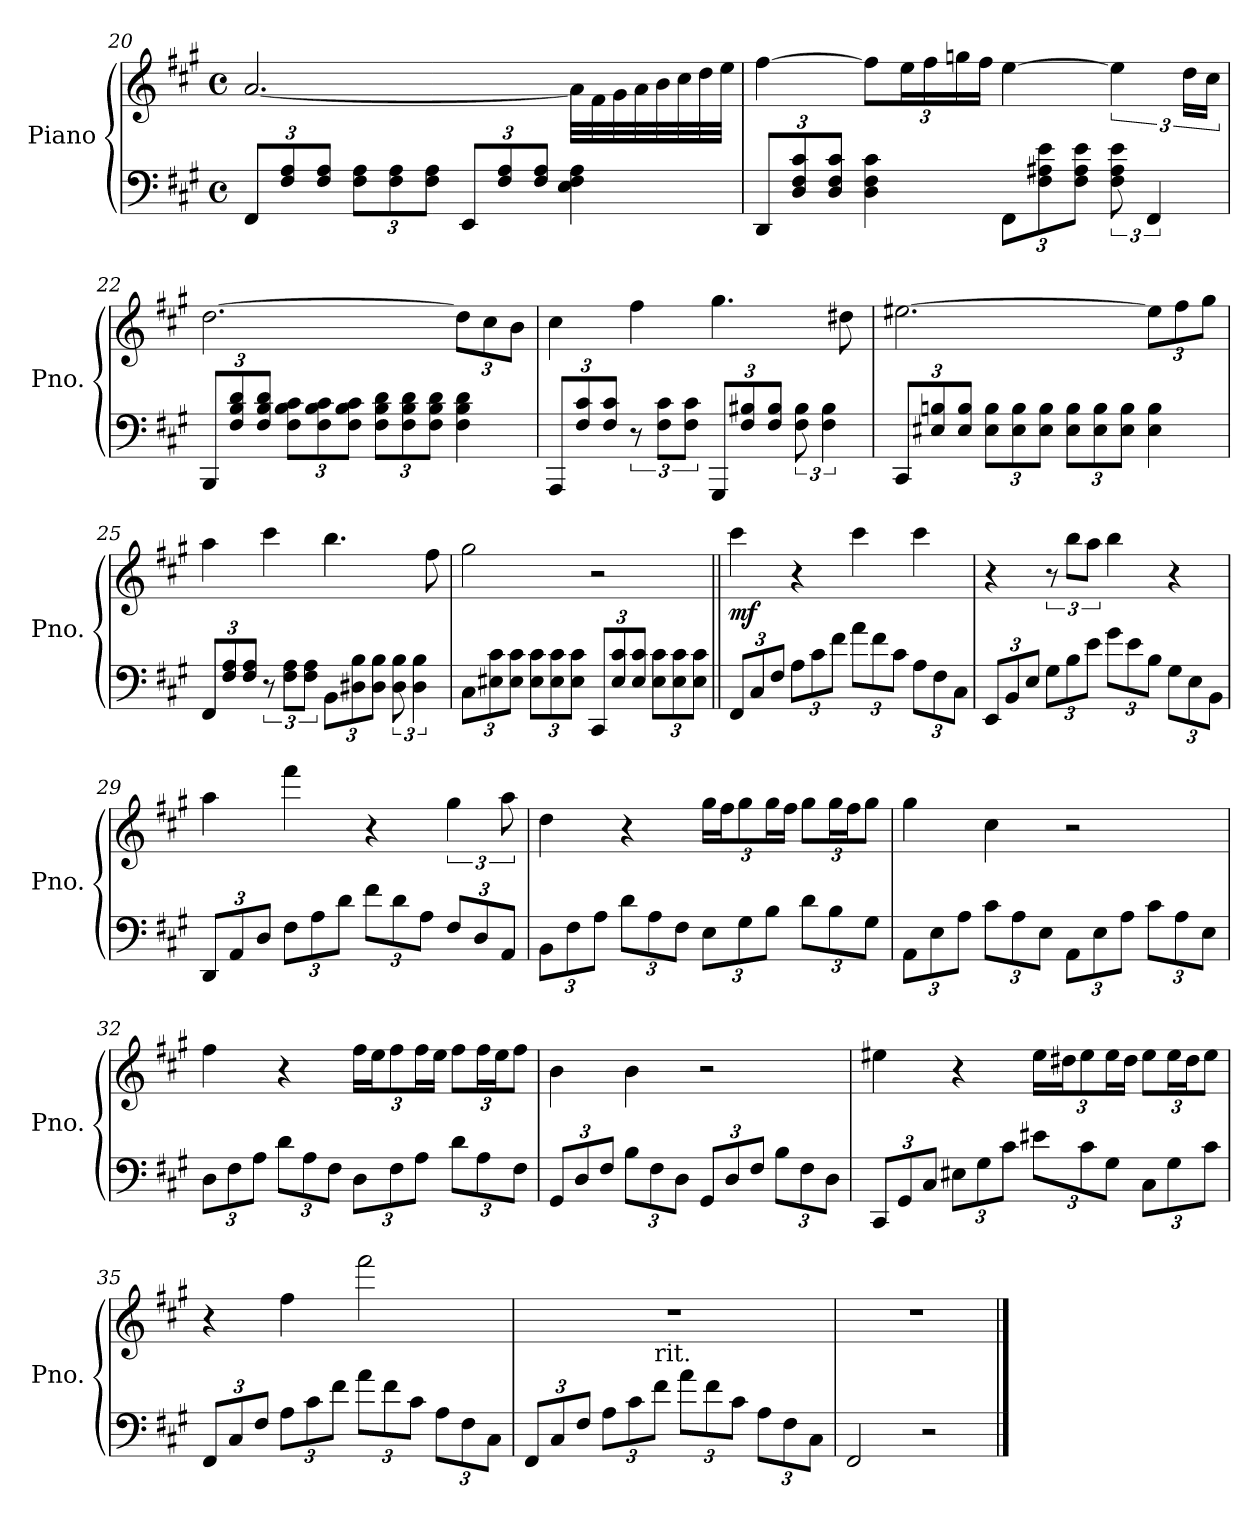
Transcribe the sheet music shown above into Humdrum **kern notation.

**kern	**kern	**dynam
*part1	*part1	*part1
*staff2	*staff1	*staff1/2
*I"Piano	*	*
*I'Pno.	*	*
!!LO:LB:g=z
*clefF4	*clefG2	*
*k[f#c#g#]	*k[f#c#g#]	*
*M4/4	*M4/4	*
*met(c)	*met(c)	*
*Xbrackettup	*	*
=20	=20	=20
12FF#/L	[2.a/	.
12F#/ 12A/	.	.
12F#/ 12A/J	.	.
12F#\ 12A\L	.	.
12F#\ 12A\	.	.
12F#\ 12A\J	.	.
12EE/L	.	.
12F#/ 12A/	.	.
12F#/ 12A/J	.	.
4E\ 4F#\ 4A\	32a\LLL]	.
.	32f#\	.
.	32g#\	.
.	32a\	.
.	32b\	.
.	32cc#\	.
.	32dd\	.
.	32ee\JJJ	.
=21	=21	=21
12DD/L	[4ff#\	.
12D/ 12F#/ 12c#/	.	.
12D/ 12F#/ 12c#/J	.	.
*	*Xbrackettup	*
4D\ 4F#\ 4c#\	12ff#\L]	.
.	24ee\L	.
.	24ff#\	.
.	24ggn\	.
.	24ff#\JJ	.
12FF#\L	[4ee\	.
12F#\ 12A#X\ 12e\	.	.
12F#\ 12A#\ 12e\J	.	.
*brackettup	*brackettup	*
12F#\ 12A#\ 12e\	6ee\]	.
6FF#/	.	.
.	24dd\LL	.
.	24cc#\JJ	.
!!LO:LB:g=z
=22	=22	=22
*Xbrackettup	*	*
12BBB/L	[2.dd\	.
12F#/ 12B/ 12d/	.	.
12F#/ 12B/ 12d/J	.	.
12F#\ 12B\ 12c#\L	.	.
12F#\ 12B\ 12c#\	.	.
12F#\ 12B\ 12c#\J	.	.
12F#\ 12B\ 12d\L	.	.
12F#\ 12B\ 12d\	.	.
12F#\ 12B\ 12d\J	.	.
*	*Xbrackettup	*
4F#\ 4B\ 4d\	12dd\L]	.
.	12cc#\	.
.	12b\J	.
=23	=23	=23
12AAA/L	4cc#\	.
12F#/ 12c#/	.	.
12F#/ 12c#/J	.	.
*brackettup	*	*
12r	4ff#\	.
12F#\ 12c#\L	.	.
12F#\ 12c#\J	.	.
*Xbrackettup	*	*
12GGG#/L	4.gg#\	.
12F#/ 12B#X/	.	.
12F#/ 12B#/J	.	.
*brackettup	*	*
12F#\ 12B#\	.	.
6F#\ 6B#\	.	.
.	8dd#X\	.
!!LO:LB:g=z
=24	=24	=24
*Xbrackettup	*	*
12CC#/L	[2.ee#X\	.
12E#X/ 12Bn/	.	.
12E#/ 12B/J	.	.
12E#\ 12B\L	.	.
12E#\ 12B\	.	.
12E#\ 12B\J	.	.
12E#\ 12B\L	.	.
12E#\ 12B\	.	.
12E#\ 12B\J	.	.
4E#\ 4B\	12ee#\L]	.
.	12ff#\	.
.	12gg#\J	.
=25	=25	=25
12FF#/L	4aa\	.
12F#/ 12A/	.	.
12F#/ 12A/J	.	.
*brackettup	*	*
12r	4ccc#\	.
12F#\ 12A\L	.	.
12F#\ 12A\J	.	.
*Xbrackettup	*	*
12BB\L	4.bb\	.
12D#X\ 12B\	.	.
12D#\ 12B\J	.	.
*brackettup	*	*
12D#\ 12B\	.	.
6D#\ 6B\	.	.
.	8ff#\	.
=26	=26	=26
*Xbrackettup	*	*
12C#\L	2gg#\	.
12E#X\ 12c#\	.	.
12E#\ 12c#\J	.	.
12E#\ 12c#\L	.	.
12E#\ 12c#\	.	.
12E#\ 12c#\J	.	.
12CC#/L	2r	.
12E#/ 12c#/	.	.
12E#/ 12c#/J	.	.
12E#\ 12c#\L	.	.
12E#\ 12c#\	.	.
12E#\ 12c#\J	.	.
!!LO:LB:g=z
=27||	=27||	=27||
!	!	!LO:DY:b
12FF#/L	4ccc#\	mf
12C#/	.	.
12F#/J	.	.
12A\L	4r	.
12c#\	.	.
12f#\J	.	.
12a\L	4ccc#\	.
12f#\	.	.
12c#\J	.	.
12A\L	4ccc#\	.
12F#\	.	.
12C#\J	.	.
=28	=28	=28
12EE/L	4r	.
12BB/	.	.
12E/J	.	.
*	*brackettup	*
12G#\L	12r	.
12B\	12bb\L	.
12e\J	12aa\J	.
12g#\L	4bb\	.
12e\	.	.
12B\J	.	.
12G#\L	4r	.
12E\	.	.
12BB\J	.	.
=29	=29	=29
12DD/L	4aa\	.
12AA/	.	.
12D/J	.	.
12F#\L	4fff#\	.
12A\	.	.
12d\J	.	.
12f#\L	4r	.
12d\	.	.
12A\J	.	.
12F#/L	6gg#\	.
12D/	.	.
12AA/J	12aa\	.
!!LO:PB:g=z
=30	=30	=30
12BB\L	4dd\	.
12F#\	.	.
12A\J	.	.
12d\L	4r	.
12A\	.	.
12F#\J	.	.
*	*Xbrackettup	*
12E\L	24gg#\LL	.
.	24ff#\J	.
12G#\	12gg#\	.
12B\J	24gg#\L	.
.	24ff#\JJ	.
12d\L	12gg#\L	.
12B\	24gg#\L	.
.	24ff#\J	.
12G#\J	12gg#\J	.
=31	=31	=31
12AA\L	4gg#\	.
12E\	.	.
12A\J	.	.
12c#\L	4cc#\	.
12A\	.	.
12E\J	.	.
12AA\L	2r	.
12E\	.	.
12A\J	.	.
12c#\L	.	.
12A\	.	.
12E\J	.	.
=32	=32	=32
12D\L	4ff#\	.
12F#\	.	.
12A\J	.	.
12d\L	4r	.
12A\	.	.
12F#\J	.	.
12D\L	24ff#\LL	.
.	24ee\J	.
12F#\	12ff#\	.
12A\J	24ff#\L	.
.	24ee\JJ	.
12d\L	12ff#\L	.
12A\	24ff#\L	.
.	24ee\J	.
12F#\J	12ff#\J	.
!!LO:LB:g=z
=33	=33	=33
12GG#/L	4b\	.
12D/	.	.
12F#/J	.	.
12B\L	4b\	.
12F#\	.	.
12D\J	.	.
12GG#/L	2r	.
12D/	.	.
12F#/J	.	.
12B\L	.	.
12F#\	.	.
12D\J	.	.
=34	=34	=34
12CC#/L	4ee#X\	.
12GG#/	.	.
12C#/J	.	.
12E#X\L	4r	.
12G#\	.	.
12c#\J	.	.
12e#X\L	24ee#\LL	.
.	24dd#X\J	.
12c#\	12ee#\	.
12G#\J	24ee#\L	.
.	24dd#\JJ	.
12C#\L	12ee#\L	.
12G#\	24ee#\L	.
.	24dd#\J	.
12c#\J	12ee#\J	.
=35	=35	=35
12FF#/L	4r	.
12C#/	.	.
12F#/J	.	.
12A\L	4ff#\	.
12c#\	.	.
12f#\J	.	.
12a\L	2fff#\	.
12f#\	.	.
12c#\J	.	.
12A\L	.	.
12F#\	.	.
12C#\J	.	.
!!LO:LB:g=z
=36	=36	=36
12FF#/L	1r	.
12C#/	.	.
12F#/J	.	.
12A\L	.	.
12c#\	.	.
!LO:TX:a:t=rit.	!	!
12f#\J	.	.
12a\L	.	.
12f#\	.	.
12c#\J	.	.
12A\L	.	.
12F#\	.	.
12C#\J	.	.
=37	=37	=37
*	*MM30	*
2FF#/	1r	.
2r	.	.
==	==	==
*-	*-	*-
